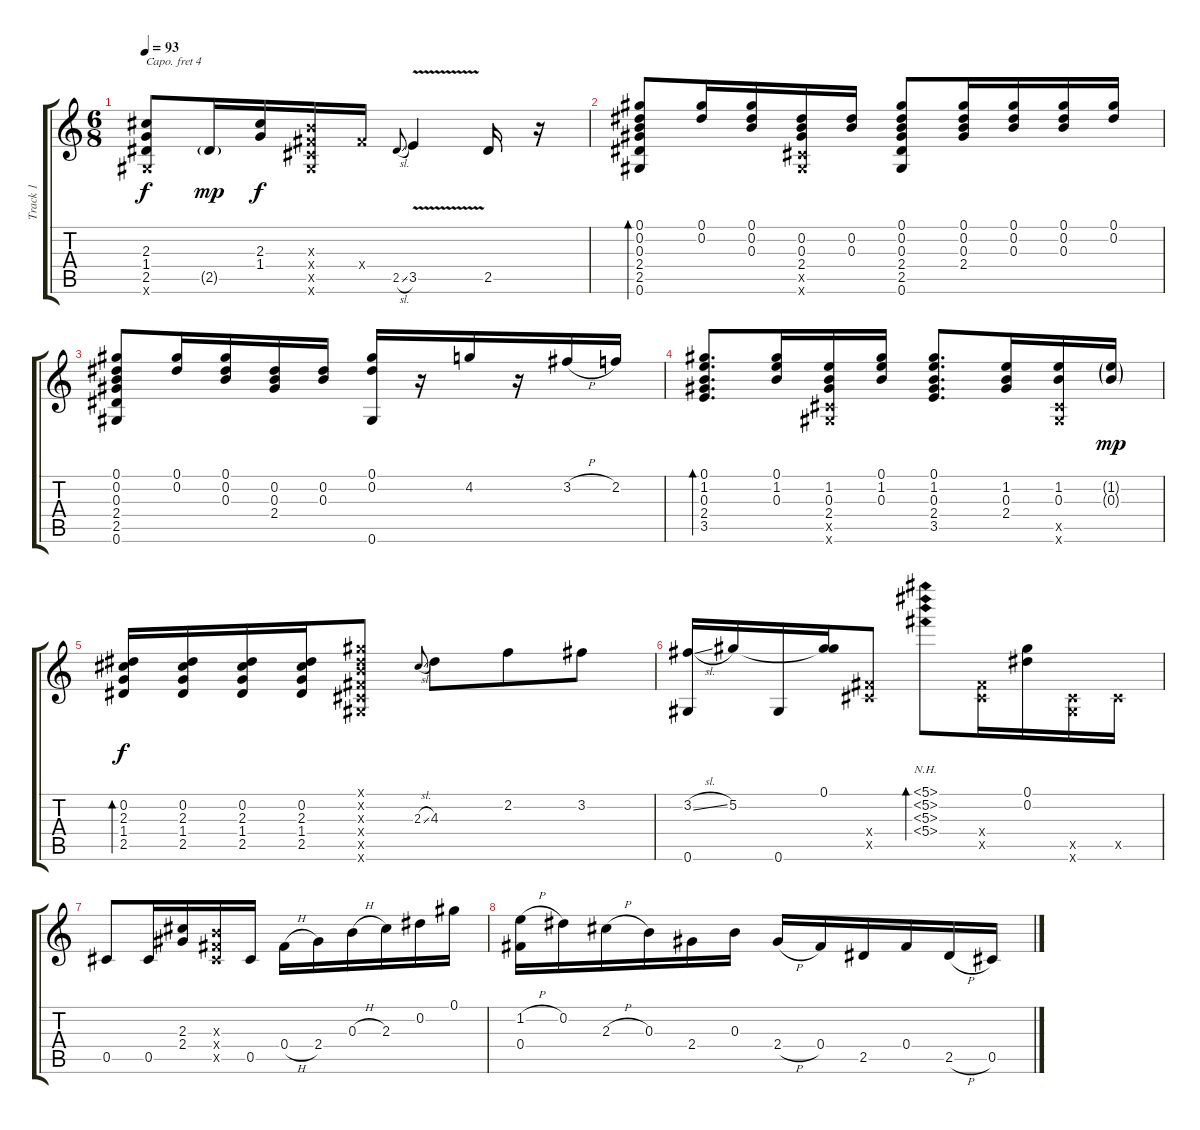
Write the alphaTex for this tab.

\track ("Track 1" "Track 1") {instrument acousticguitarsteel}
\staff {score tabs}
\capo 4
\tuning (E4 B3 G3 D3 A2 E2) {hide}
\ts (6 8)
\tempo 93
\clef g2
\ks c
(2.3 1.4 2.5 0.6{x}).8{dy f} 2.5{g}.16{dy mp} (2.3 1.4).16{dy f} (0.3{x} 0.4{x} 0.5{x} 0.6{x}).16 0.4{x}.16 2.5{sl}.8{gr onbeat} 3.5{v}.4 2.5.16 r.16 |
(0.1 0.2 0.3 2.4 2.5 0.6).8{bd 60} (0.1 0.2).16 (0.1 0.2 0.3).16 (0.2 0.3 2.4 0.5{x} 0.6{x}).16 (0.2 0.3).16 (0.1 0.2 0.3 2.4 2.5 0.6).8 (0.1 0.2 0.3 2.4).16 (0.1 0.2 0.3).16 (0.1 0.2 0.3).16 (0.1 0.2).16 |
(0.1 0.2 0.3 2.4 2.5 0.6).8 (0.1 0.2).16 (0.1 0.2 0.3).16 (0.2 0.3 2.4).16 (0.2 0.3).16 (0.1 0.2 0.6).16 r.16 4.2.16 r.16 3.2{h}.16 2.2.16 |
(0.1 1.2 0.3 2.4 3.5).8{d bd 60} (0.1 1.2 0.3).16 (1.2 0.3 2.4 0.5{x} 0.6{x}).16 (0.1 1.2 0.3).16 (0.1 1.2 0.3 2.4 3.5).8{d} (1.2 0.3 2.4).16 (1.2 0.3 0.5{x} 0.6{x}).16 (1.2{g} 0.3{g}).16{dy mp} |
(0.2 2.3 1.4 2.5).16{bd 60 dy f} (0.2 2.3 1.4 2.5).16 (0.2 2.3 1.4 2.5).16 (0.2 2.3 1.4 2.5).16 (0.1{x} 0.2{x} 0.3{x} 0.4{x} 0.5{x} 0.6{x}).8 2.3{sl}.8{gr onbeat} 4.3.8 2.2.8 3.2.8 |
(3.2{sl} 0.6).16 5.2.16 0.6.16 (0.1 5.2{t}).16 (0.4{x} 0.5{x}).8 (5.1{nh} 5.2{nh} 5.3{nh} 5.4{nh}).8{bd 120} (0.4{x} 0.5{x}).16 (0.1 0.2).16 (0.5{x} 0.6{x}).16 0.5{x}.16 |
0.5.8 0.5.16 (2.3 2.4).16 (0.3{x} 0.4{x} 0.5{x}).16 0.5.16 0.4{h}.16 2.4.16 0.3{h}.16 2.3.16 0.2.16 0.1.16 |
(1.2{h} 0.4).16 0.2.16 2.3{h}.16 0.3.16 2.4.16 0.3.16 2.4{h}.16 0.4.16 2.5.16 0.4.16 2.5{h}.16 0.5.16
